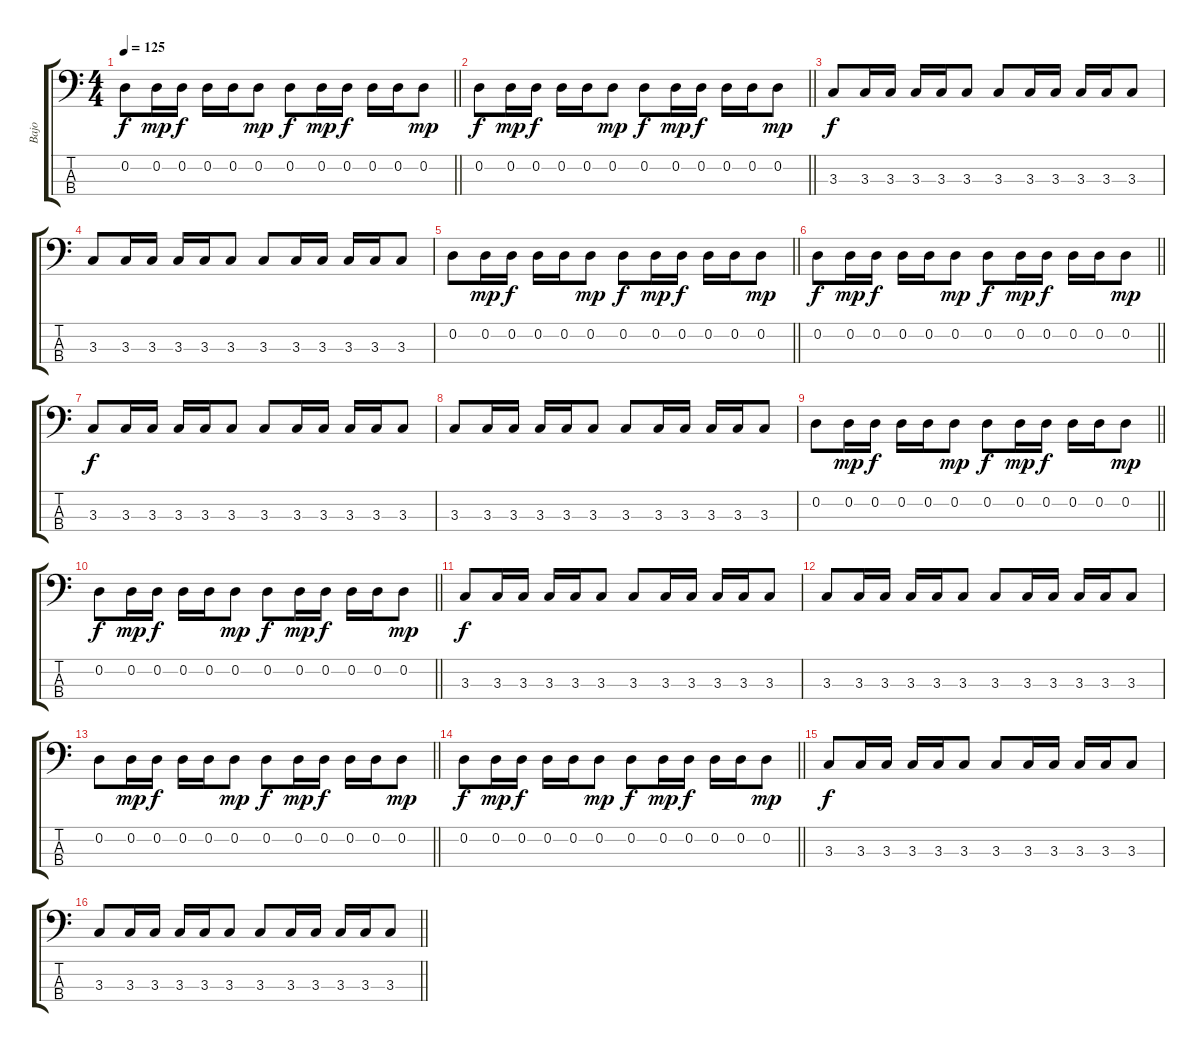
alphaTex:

\track ("Bajo" "Bajo") {instrument electricbassfinger}
\staff {score tabs}
\tuning (G2 D2 A1 E1) {hide}
\ts (4 4)
\tempo 125
\clef f4
\barLineRight lightlight
\ks c
0.2.8{dy f} 0.2.16{dy mp} 0.2.16{dy f} 0.2.16 0.2.16 0.2.8{dy mp} 0.2.8{dy f} 0.2.16{dy mp} 0.2.16{dy f} 0.2.16 0.2.16 0.2.8{dy mp} |
\barLineRight lightlight
0.2.8{dy f} 0.2.16{dy mp} 0.2.16{dy f} 0.2.16 0.2.16 0.2.8{dy mp} 0.2.8{dy f} 0.2.16{dy mp} 0.2.16{dy f} 0.2.16 0.2.16 0.2.8{dy mp} |
3.3.8{dy f} 3.3.16 3.3.16 3.3.16 3.3.16 3.3.8 3.3.8 3.3.16 3.3.16 3.3.16 3.3.16 3.3.8 |
3.3.8 3.3.16 3.3.16 3.3.16 3.3.16 3.3.8 3.3.8 3.3.16 3.3.16 3.3.16 3.3.16 3.3.8 |
\barLineRight lightlight
0.2.8 0.2.16{dy mp} 0.2.16{dy f} 0.2.16 0.2.16 0.2.8{dy mp} 0.2.8{dy f} 0.2.16{dy mp} 0.2.16{dy f} 0.2.16 0.2.16 0.2.8{dy mp} |
\barLineRight lightlight
0.2.8{dy f} 0.2.16{dy mp} 0.2.16{dy f} 0.2.16 0.2.16 0.2.8{dy mp} 0.2.8{dy f} 0.2.16{dy mp} 0.2.16{dy f} 0.2.16 0.2.16 0.2.8{dy mp} |
3.3.8{dy f} 3.3.16 3.3.16 3.3.16 3.3.16 3.3.8 3.3.8 3.3.16 3.3.16 3.3.16 3.3.16 3.3.8 |
3.3.8 3.3.16 3.3.16 3.3.16 3.3.16 3.3.8 3.3.8 3.3.16 3.3.16 3.3.16 3.3.16 3.3.8 |
\barLineRight lightlight
0.2.8 0.2.16{dy mp} 0.2.16{dy f} 0.2.16 0.2.16 0.2.8{dy mp} 0.2.8{dy f} 0.2.16{dy mp} 0.2.16{dy f} 0.2.16 0.2.16 0.2.8{dy mp} |
\barLineRight lightlight
0.2.8{dy f} 0.2.16{dy mp} 0.2.16{dy f} 0.2.16 0.2.16 0.2.8{dy mp} 0.2.8{dy f} 0.2.16{dy mp} 0.2.16{dy f} 0.2.16 0.2.16 0.2.8{dy mp} |
3.3.8{dy f} 3.3.16 3.3.16 3.3.16 3.3.16 3.3.8 3.3.8 3.3.16 3.3.16 3.3.16 3.3.16 3.3.8 |
3.3.8 3.3.16 3.3.16 3.3.16 3.3.16 3.3.8 3.3.8 3.3.16 3.3.16 3.3.16 3.3.16 3.3.8 |
\barLineRight lightlight
0.2.8 0.2.16{dy mp} 0.2.16{dy f} 0.2.16 0.2.16 0.2.8{dy mp} 0.2.8{dy f} 0.2.16{dy mp} 0.2.16{dy f} 0.2.16 0.2.16 0.2.8{dy mp} |
\barLineRight lightlight
0.2.8{dy f} 0.2.16{dy mp} 0.2.16{dy f} 0.2.16 0.2.16 0.2.8{dy mp} 0.2.8{dy f} 0.2.16{dy mp} 0.2.16{dy f} 0.2.16 0.2.16 0.2.8{dy mp} |
3.3.8{dy f} 3.3.16 3.3.16 3.3.16 3.3.16 3.3.8 3.3.8 3.3.16 3.3.16 3.3.16 3.3.16 3.3.8 |
\barLineRight lightlight
3.3.8 3.3.16 3.3.16 3.3.16 3.3.16 3.3.8 3.3.8 3.3.16 3.3.16 3.3.16 3.3.16 3.3.8
